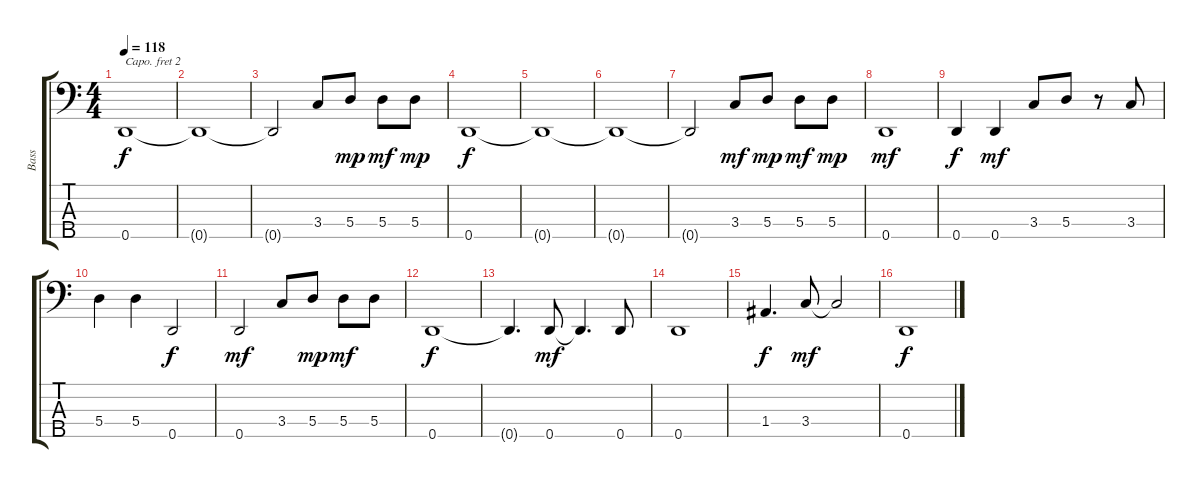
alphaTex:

\track ("Bass" "Bass") {instrument electricbassfinger}
\staff {score tabs}
\capo 2
\tuning (A2 F2 C2 G1 C1) {hide}
\ts (4 4)
\tempo 118
\clef f4
\ks c
0.5.1{dy f} |
0.5{t}.1 |
0.5{t}.2 3.4.8 5.4.8{dy mp} 5.4.8{dy mf} 5.4.8{dy mp} |
0.5.1{dy f} |
0.5{t}.1 |
0.5{t}.1 |
0.5{t}.2 3.4.8{dy mf} 5.4.8{dy mp} 5.4.8{dy mf} 5.4.8{dy mp} |
0.5.1{dy mf} |
0.5.4{dy f} 0.5.4{dy mf} 3.4.8 5.4.8 r.8 3.4.8 |
5.4.4 5.4.4 0.5.2{dy f} |
0.5.2{dy mf} 3.4.8 5.4.8{dy mp} 5.4.8{dy mf} 5.4.8 |
0.5.1{dy f} |
0.5{t}.4{d} 0.5.8{dy mf} 0.5{t}.4{d} 0.5.8 |
0.5.1 |
1.4.4{d dy f} 3.4.8{dy mf} 3.4{t}.2 |
0.5.1{dy f}
